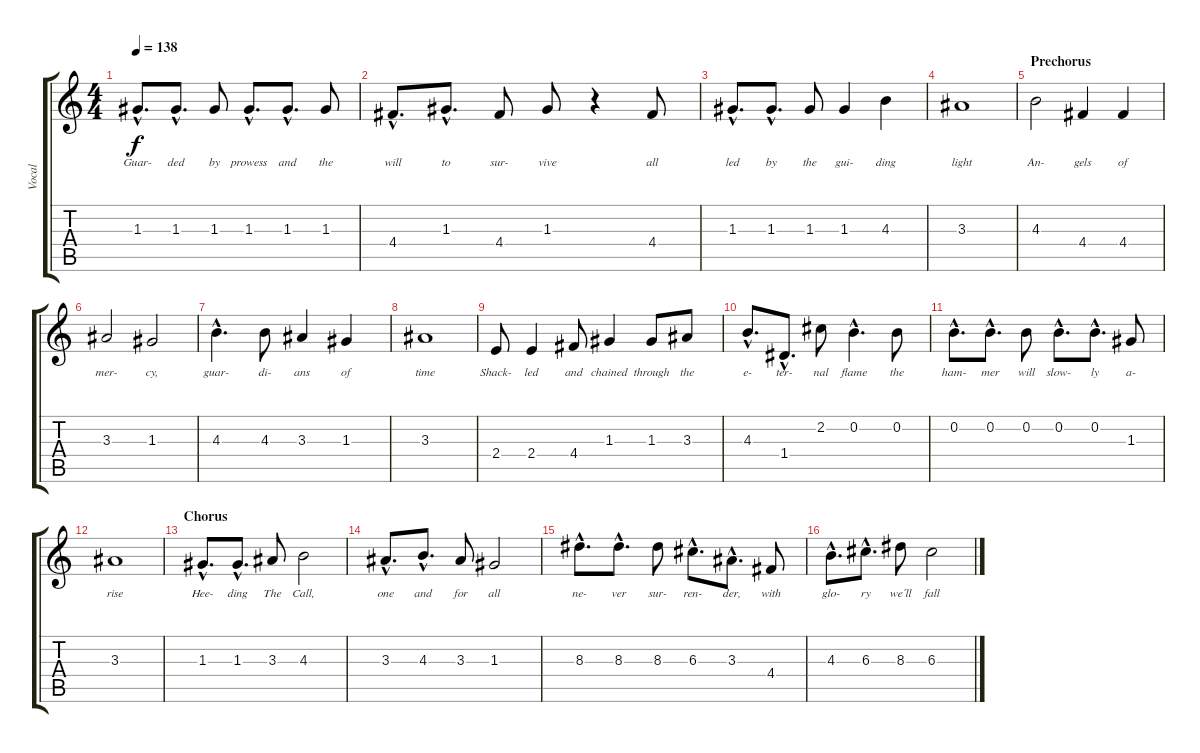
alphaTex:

\track ("Vocal" "Vocal") {instrument distortionguitar}
\staff {score tabs}
\tuning (E4 B3 G3 D3 A2 E2) {hide}
\ts (4 4)
\tempo 138
\clef g2
\ks c
1.3{hac}.8{d lyrics (0 "Guar-") lyrics (1 "") lyrics (2 "") lyrics (3 "") lyrics (4 "") dy f} 1.3{hac}.8{d lyrics (0 "ded") lyrics (1 "") lyrics (2 "") lyrics (3 "") lyrics (4 "")} 1.3.8{lyrics (0 "by") lyrics (1 "") lyrics (2 "") lyrics (3 "") lyrics (4 "")} 1.3{hac}.8{d lyrics (0 "prowess") lyrics (1 "") lyrics (2 "") lyrics (3 "") lyrics (4 "")} 1.3{hac}.8{d lyrics (0 "and") lyrics (1 "") lyrics (2 "") lyrics (3 "") lyrics (4 "")} 1.3.8{lyrics (0 "the") lyrics (1 "") lyrics (2 "") lyrics (3 "") lyrics (4 "")} |
4.4{hac}.8{d lyrics (0 "will") lyrics (1 "") lyrics (2 "") lyrics (3 "") lyrics (4 "")} 1.3{hac}.8{d lyrics (0 "to") lyrics (1 "") lyrics (2 "") lyrics (3 "") lyrics (4 "")} 4.4.8{lyrics (0 "sur-") lyrics (1 "") lyrics (2 "") lyrics (3 "") lyrics (4 "")} 1.3.8{lyrics (0 "vive") lyrics (1 "") lyrics (2 "") lyrics (3 "") lyrics (4 "")} r.4 4.4.8{lyrics (0 "all") lyrics (1 "") lyrics (2 "") lyrics (3 "") lyrics (4 "")} |
1.3{hac}.8{d lyrics (0 "led") lyrics (1 "") lyrics (2 "") lyrics (3 "") lyrics (4 "")} 1.3{hac}.8{d lyrics (0 "by") lyrics (1 "") lyrics (2 "") lyrics (3 "") lyrics (4 "")} 1.3.8{lyrics (0 "the") lyrics (1 "") lyrics (2 "") lyrics (3 "") lyrics (4 "")} 1.3.4{lyrics (0 "gui-") lyrics (1 "") lyrics (2 "") lyrics (3 "") lyrics (4 "")} 4.3.4{lyrics (0 "ding") lyrics (1 "") lyrics (2 "") lyrics (3 "") lyrics (4 "")} |
3.3.1{lyrics (0 "light") lyrics (1 "") lyrics (2 "") lyrics (3 "") lyrics (4 "")} |
\section ("" "Prechorus")
4.3.2{lyrics (0 "An-") lyrics (1 "") lyrics (2 "") lyrics (3 "") lyrics (4 "")} 4.4.4{lyrics (0 "gels") lyrics (1 "") lyrics (2 "") lyrics (3 "") lyrics (4 "")} 4.4.4{lyrics (0 "of") lyrics (1 "") lyrics (2 "") lyrics (3 "") lyrics (4 "")} |
3.3.2{lyrics (0 "mer-") lyrics (1 "") lyrics (2 "") lyrics (3 "") lyrics (4 "")} 1.3.2{lyrics (0 "cy,") lyrics (1 "") lyrics (2 "") lyrics (3 "") lyrics (4 "")} |
4.3{hac}.4{d lyrics (0 "guar-") lyrics (1 "") lyrics (2 "") lyrics (3 "") lyrics (4 "")} 4.3.8{lyrics (0 "di-") lyrics (1 "") lyrics (2 "") lyrics (3 "") lyrics (4 "")} 3.3.4{lyrics (0 "ans") lyrics (1 "") lyrics (2 "") lyrics (3 "") lyrics (4 "")} 1.3.4{lyrics (0 "of") lyrics (1 "") lyrics (2 "") lyrics (3 "") lyrics (4 "")} |
3.3.1{lyrics (0 "time") lyrics (1 "") lyrics (2 "") lyrics (3 "") lyrics (4 "")} |
2.4.8{lyrics (0 "Shack-") lyrics (1 "") lyrics (2 "") lyrics (3 "") lyrics (4 "")} 2.4.4{lyrics (0 "led") lyrics (1 "") lyrics (2 "") lyrics (3 "") lyrics (4 "")} 4.4.8{lyrics (0 "and") lyrics (1 "") lyrics (2 "") lyrics (3 "") lyrics (4 "")} 1.3.4{lyrics (0 "chained") lyrics (1 "") lyrics (2 "") lyrics (3 "") lyrics (4 "")} 1.3.8{lyrics (0 "through") lyrics (1 "") lyrics (2 "") lyrics (3 "") lyrics (4 "")} 3.3.8{lyrics (0 "the") lyrics (1 "") lyrics (2 "") lyrics (3 "") lyrics (4 "")} |
4.3{hac}.8{d lyrics (0 "e-") lyrics (1 "") lyrics (2 "") lyrics (3 "") lyrics (4 "")} 1.4{hac}.8{d lyrics (0 "ter-") lyrics (1 "") lyrics (2 "") lyrics (3 "") lyrics (4 "")} 2.2.8{lyrics (0 "nal") lyrics (1 "") lyrics (2 "") lyrics (3 "") lyrics (4 "")} 0.2{hac}.4{d lyrics (0 "flame") lyrics (1 "") lyrics (2 "") lyrics (3 "") lyrics (4 "")} 0.2.8{lyrics (0 "the") lyrics (1 "") lyrics (2 "") lyrics (3 "") lyrics (4 "")} |
0.2{hac}.8{d lyrics (0 "ham-") lyrics (1 "") lyrics (2 "") lyrics (3 "") lyrics (4 "")} 0.2{hac}.8{d lyrics (0 "mer") lyrics (1 "") lyrics (2 "") lyrics (3 "") lyrics (4 "")} 0.2.8{lyrics (0 "will") lyrics (1 "") lyrics (2 "") lyrics (3 "") lyrics (4 "")} 0.2{hac}.8{d lyrics (0 "slow-") lyrics (1 "") lyrics (2 "") lyrics (3 "") lyrics (4 "")} 0.2{hac}.8{d lyrics (0 "ly") lyrics (1 "") lyrics (2 "") lyrics (3 "") lyrics (4 "")} 1.3.8{lyrics (0 "a-") lyrics (1 "") lyrics (2 "") lyrics (3 "") lyrics (4 "")} |
3.3.1{lyrics (0 "rise") lyrics (1 "") lyrics (2 "") lyrics (3 "") lyrics (4 "")} |
\section ("" "Chorus")
1.3{hac}.8{d lyrics (0 "Hee-") lyrics (1 "") lyrics (2 "") lyrics (3 "") lyrics (4 "")} 1.3{hac}.8{d lyrics (0 "ding") lyrics (1 "") lyrics (2 "") lyrics (3 "") lyrics (4 "")} 3.3.8{lyrics (0 "The") lyrics (1 "") lyrics (2 "") lyrics (3 "") lyrics (4 "")} 4.3.2{lyrics (0 "Call,") lyrics (1 "") lyrics (2 "") lyrics (3 "") lyrics (4 "")} |
3.3{hac}.8{d lyrics (0 "one") lyrics (1 "") lyrics (2 "") lyrics (3 "") lyrics (4 "")} 4.3{hac}.8{d lyrics (0 "and") lyrics (1 "") lyrics (2 "") lyrics (3 "") lyrics (4 "")} 3.3.8{lyrics (0 "for") lyrics (1 "") lyrics (2 "") lyrics (3 "") lyrics (4 "")} 1.3.2{lyrics (0 "all") lyrics (1 "") lyrics (2 "") lyrics (3 "") lyrics (4 "")} |
8.3{hac}.8{d lyrics (0 "ne-") lyrics (1 "") lyrics (2 "") lyrics (3 "") lyrics (4 "")} 8.3{hac}.8{d lyrics (0 "ver") lyrics (1 "") lyrics (2 "") lyrics (3 "") lyrics (4 "")} 8.3.8{lyrics (0 "sur-") lyrics (1 "") lyrics (2 "") lyrics (3 "") lyrics (4 "")} 6.3{hac}.8{d lyrics (0 "ren-") lyrics (1 "") lyrics (2 "") lyrics (3 "") lyrics (4 "")} 3.3{hac}.8{d lyrics (0 "der,") lyrics (1 "") lyrics (2 "") lyrics (3 "") lyrics (4 "")} 4.4.8{lyrics (0 "with") lyrics (1 "") lyrics (2 "") lyrics (3 "") lyrics (4 "")} |
4.3{hac}.8{d lyrics (0 "glo-") lyrics (1 "") lyrics (2 "") lyrics (3 "") lyrics (4 "")} 6.3{hac}.8{d lyrics (0 "ry") lyrics (1 "") lyrics (2 "") lyrics (3 "") lyrics (4 "")} 8.3.8{lyrics (0 "we´ll") lyrics (1 "") lyrics (2 "") lyrics (3 "") lyrics (4 "")} 6.3.2{lyrics (0 "fall") lyrics (1 "") lyrics (2 "") lyrics (3 "") lyrics (4 "")}
